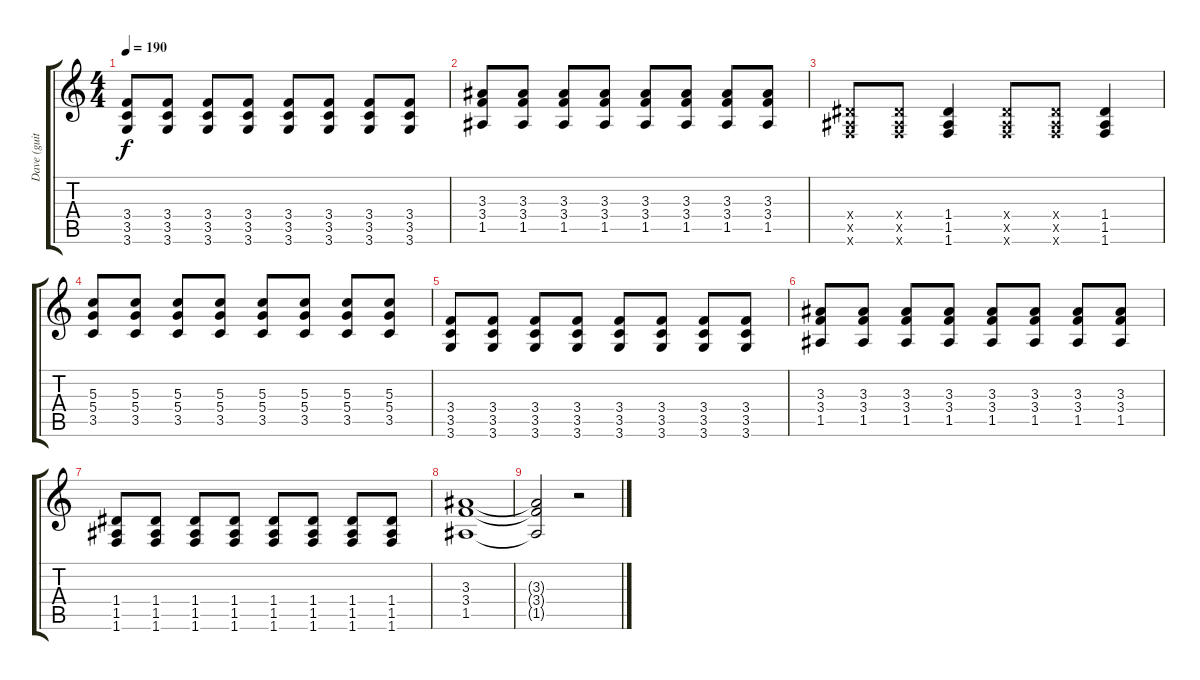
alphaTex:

\track ("Dave (guitar)" "Dave (guit") {instrument overdrivenguitar}
\staff {score tabs}
\tuning (E4 B3 G3 D3 A2 E2) {hide}
\ts (4 4)
\tempo 190
\clef g2
\ks c
(3.4 3.5 3.6).8{dy f} (3.4 3.5 3.6).8 (3.4 3.5 3.6).8 (3.4 3.5 3.6).8 (3.4 3.5 3.6).8 (3.4 3.5 3.6).8 (3.4 3.5 3.6).8 (3.4 3.5 3.6).8 |
(3.3 3.4 1.5).8 (3.3 3.4 1.5).8 (3.3 3.4 1.5).8 (3.3 3.4 1.5).8 (3.3 3.4 1.5).8 (3.3 3.4 1.5).8 (3.3 3.4 1.5).8 (3.3 3.4 1.5).8 |
(1.4{x} 1.5{x} 1.6{x}).8 (1.4{x} 1.5{x} 1.6{x}).8 (1.4 1.5 1.6).4 (1.4{x} 1.5{x} 1.6{x}).8 (1.4{x} 1.5{x} 1.6{x}).8 (1.4 1.5 1.6).4 |
(5.3 5.4 3.5).8 (5.3 5.4 3.5).8 (5.3 5.4 3.5).8 (5.3 5.4 3.5).8 (5.3 5.4 3.5).8 (5.3 5.4 3.5).8 (5.3 5.4 3.5).8 (5.3 5.4 3.5).8 |
(3.4 3.5 3.6).8 (3.4 3.5 3.6).8 (3.4 3.5 3.6).8 (3.4 3.5 3.6).8 (3.4 3.5 3.6).8 (3.4 3.5 3.6).8 (3.4 3.5 3.6).8 (3.4 3.5 3.6).8 |
(3.3 3.4 1.5).8 (3.3 3.4 1.5).8 (3.3 3.4 1.5).8 (3.3 3.4 1.5).8 (3.3 3.4 1.5).8 (3.3 3.4 1.5).8 (3.3 3.4 1.5).8 (3.3 3.4 1.5).8 |
(1.4 1.5 1.6).8 (1.4 1.5 1.6).8 (1.4 1.5 1.6).8 (1.4 1.5 1.6).8 (1.4 1.5 1.6).8 (1.4 1.5 1.6).8 (1.4 1.5 1.6).8 (1.4 1.5 1.6).8 |
(3.3 3.4 1.5).1 |
(3.3{t} 3.4{t} 1.5{t}).2 r.2
